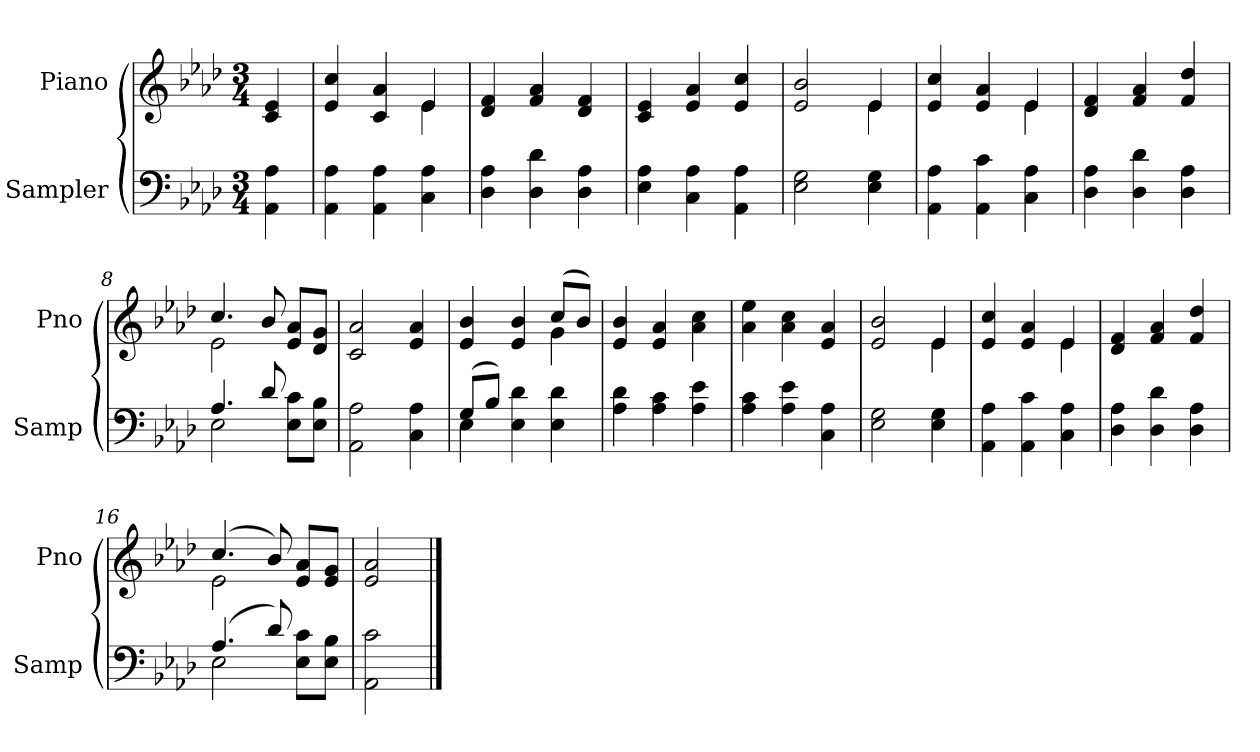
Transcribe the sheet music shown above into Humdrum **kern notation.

**kern	**kern
*part2	*part1
*staff2	*staff1
*I"Sampler	*I"Piano
*I'Samp	*I'Pno
*clefF4	*clefG2
*k[b-e-a-d-]	*k[b-e-a-d-]
*A-:	*A-:
*M3/4	*M3/4
=1	=1
4AA- 4A-	4c 4e-
=2	=2
*	*^
4AA- 4A-	4e- 4cc	2ryy
4AA- 4A-	4c 4a-	.
4C 4A-	4e-/	4e-
*	*v	*v
=3	=3
4D- 4A-	4d- 4f
4D- 4d-	4f 4a-
4D- 4A-	4d- 4f
=4	=4
4E- 4A-	4c 4e-
4C 4A-	4e- 4a-
4AA- 4A-	4e- 4cc
=5	=5
*	*^
2E- 2G	2e- 2b-	2ryy
4E- 4G	4e-/	4e-
=6	=6	=6
4AA- 4A-	4e- 4cc	2ryy
4AA- 4c	4e- 4a-	.
4C 4A-	4e-/	4e-
*	*v	*v
=7	=7
4D- 4A-	4d- 4f
4D- 4d-	4f 4a-
4D- 4A-	4f 4dd-
=8	=8
*^	*^
4.A-/	2E-	4.cc/	2e-
8d-/	.	8b-/	.
8E-\ 8c\L	4ryy	8e-/ 8a-/L	4ryy
8E-\ 8B-\J	.	8d-/ 8g/J	.
*v	*v	*	*
*	*v	*v
=9	=9
2AA- 2A-	2c 2a-
4C 4A-	4e- 4a-
=10	=10
*^	*^
(8G/L	4E-	4e- 4b-	2ryy
8B-/J)	.	.	.
4E- 4d-	2ryy	4e- 4b-	.
4E- 4d-	.	(8cc/L	4g
.	.	8b-/J)	.
*v	*v	*	*
*	*v	*v
=11	=11
4A- 4d-	4e- 4b-
4A- 4c	4e- 4a-
4A- 4e-	4a- 4cc
=12	=12
4A- 4c	4a- 4ee-
4A- 4e-	4a- 4cc
4C 4A-	4e- 4a-
=13	=13
*	*^
2E- 2G	2e- 2b-	2ryy
4E- 4G	4e-/	4e-
=14	=14	=14
4AA- 4A-	4e- 4cc	2ryy
4AA- 4c	4e- 4a-	.
4C 4A-	4e-/	4e-
*	*v	*v
=15	=15
4D- 4A-	4d- 4f
4D- 4d-	4f 4a-
4D- 4A-	4f 4dd-
=16	=16
*^	*^
(4.A-/	2E-	(4.cc/	2e-
8d-/)	.	8b-/)	.
8E-\ 8c\L	4ryy	8e-/ 8a-/L	4ryy
8E-\ 8B-\J	.	8e-/ 8g/J	.
*v	*v	*	*
*	*v	*v
=17	=17
2AA- 2c	2e- 2a-
==	==
*-	*-
